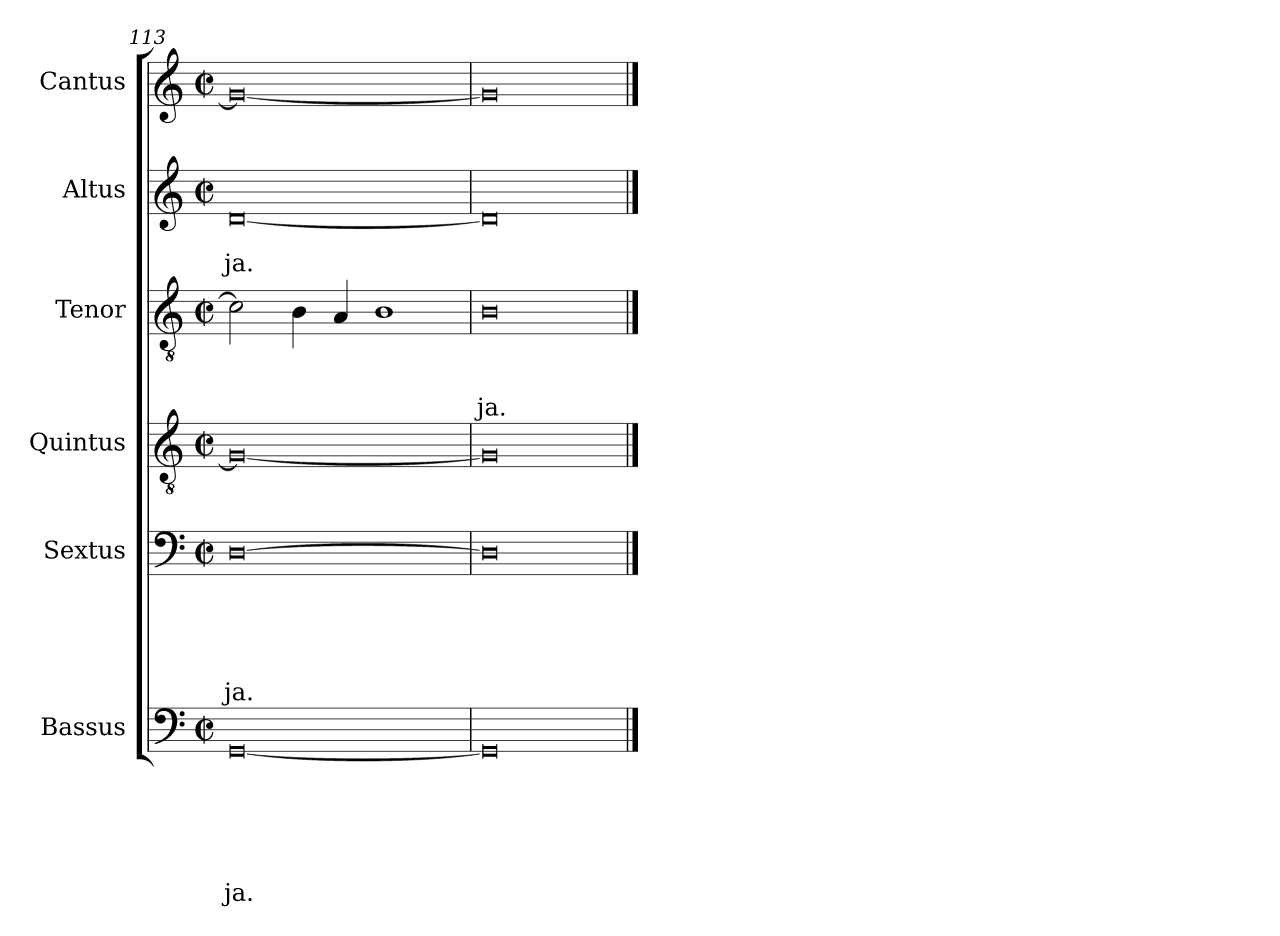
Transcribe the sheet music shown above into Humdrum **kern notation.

**kern	**text	**text	**text	**text	**text	**text	**kern	**text	**text	**text	**text	**text	**kern	**text	**kern	**text	**text	**text	**kern	**text	**text	**kern	**text
*part6	*part6	*part6	*part6	*part6	*part6	*part6	*part5	*part5	*part5	*part5	*part5	*part5	*part4	*part4	*part3	*part3	*part3	*part3	*part2	*part2	*part2	*part1	*part1
*staff6	*staff6	*staff6	*staff6	*staff6	*staff6	*staff6	*staff5	*staff5	*staff5	*staff5	*staff5	*staff5	*staff4	*staff4	*staff3	*staff3	*staff3	*staff3	*staff2	*staff2	*staff2	*staff1	*staff1
*I"Bassus	*	*	*	*	*	*	*I"Sextus	*	*	*	*	*	*I"Quintus	*	*I"Tenor	*	*	*	*I"Altus	*	*	*I"Cantus	*
*clefF4	*	*	*	*	*	*	*clefF4	*	*	*	*	*	*clefGv2	*	*clefGv2	*	*	*	*clefG2	*	*	*clefG2	*
*k[]	*	*	*	*	*	*	*k[]	*	*	*	*	*	*k[]	*	*k[]	*	*	*	*k[]	*	*	*k[]	*
*C:	*	*	*	*	*	*	*C:	*	*	*	*	*	*C:	*	*C:	*	*	*	*C:	*	*	*C:	*
*M2/2	*	*	*	*	*	*	*M2/2	*	*	*	*	*	*M2/2	*	*M2/2	*	*	*	*M2/2	*	*	*M2/2	*
*met(c|)	*	*	*	*	*	*	*met(c|)	*	*	*	*	*	*met(c|)	*	*met(c|)	*	*	*	*met(c|)	*	*	*met(c|)	*
=113	=113	=113	=113	=113	=113	=113	=113	=113	=113	=113	=113	=113	=113	=113	=113	=113	=113	=113	=113	=113	=113	=113	=113
!	!	!	!	!	!	!LO:LY:b	!	!	!	!	!	!LO:LY:b	!	!	!	!	!	!	!	!	!LO:LY:b	!	!
[<0GG	.	.	.	.	.	ja.	[>0D	.	.	.	.	ja.	0G_	.	2c\]	.	.	.	[<0d	.	ja.	0g_	.
.	.	.	.	.	.	.	.	.	.	.	.	.	.	.	4B\	.	.	.	.	.	.	.	.
.	.	.	.	.	.	.	.	.	.	.	.	.	.	.	4A/	.	.	.	.	.	.	.	.
.	.	.	.	.	.	.	.	.	.	.	.	.	.	.	1B	.	.	.	.	.	.	.	.
=114	=114	=114	=114	=114	=114	=114	=114	=114	=114	=114	=114	=114	=114	=114	=114	=114	=114	=114	=114	=114	=114	=114	=114
!	!	!	!	!	!	!	!	!	!	!	!	!	!	!	!	!	!	!LO:LY:b	!	!	!	!	!
0GG]	.	.	.	.	.	.	0D]	.	.	.	.	.	0G]	.	0B	.	.	-ja.	0d]	.	.	0g]	.
==	==	==	==	==	==	==	==	==	==	==	==	==	==	==	==	==	==	==	==	==	==	==	==
*-	*-	*-	*-	*-	*-	*-	*-	*-	*-	*-	*-	*-	*-	*-	*-	*-	*-	*-	*-	*-	*-	*-	*-
